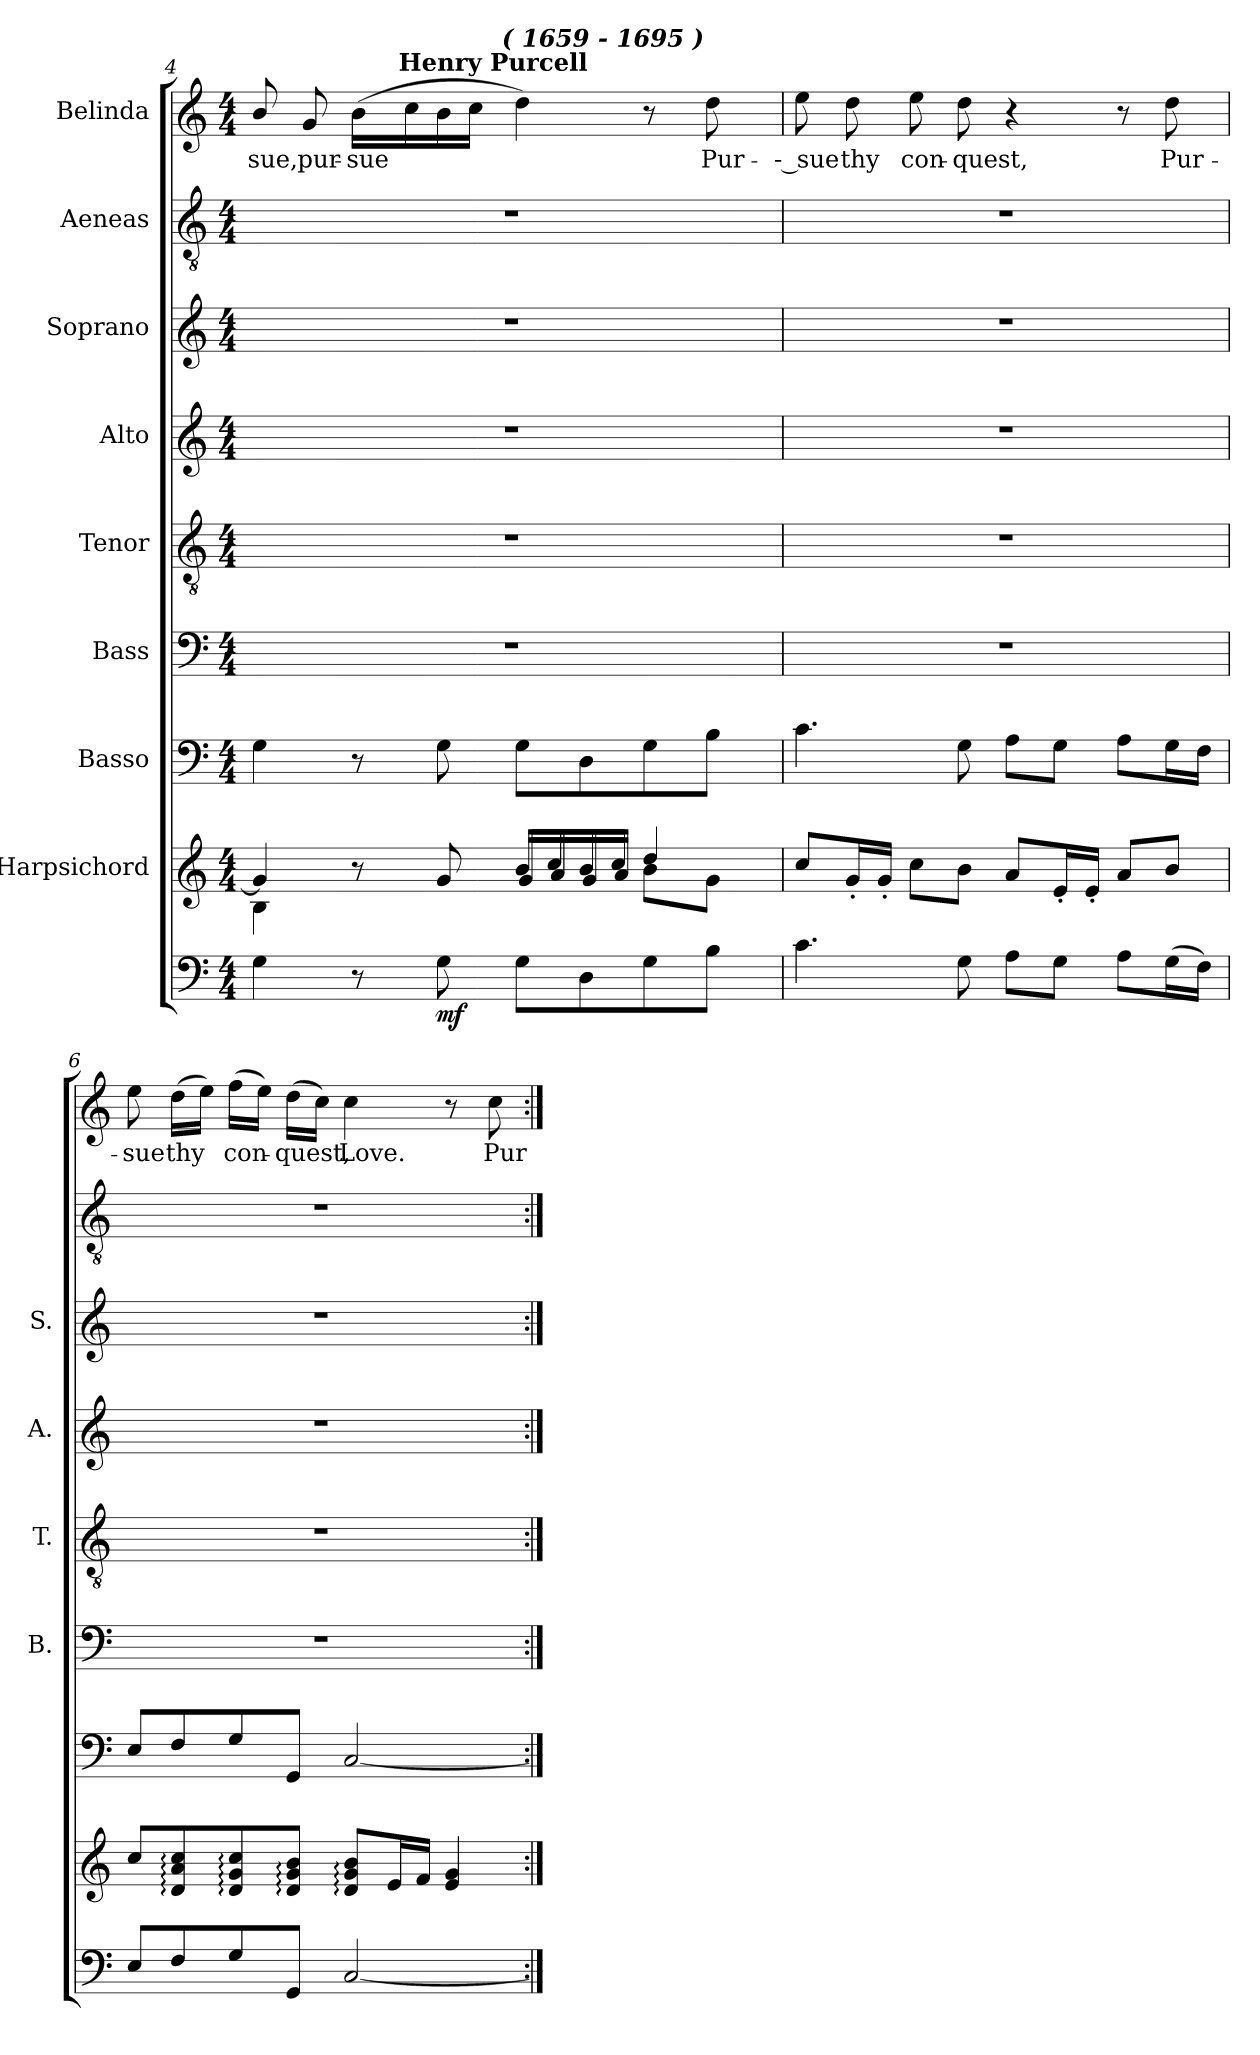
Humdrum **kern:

**kern	**dynam	**kern	**kern	**kern	**kern	**kern	**kern	**kern	**kern	**text
*part9	*part9	*part8	*part7	*part6	*part5	*part4	*part3	*part2	*part1	*part1
*staff9	*staff9	*staff8	*staff7	*staff6	*staff5	*staff4	*staff3	*staff2	*staff1	*staff1
*	*	*I"Harpsichord	*I"Basso	*I"Bass	*I"Tenor	*I"Alto	*I"Soprano	*I"Aeneas	*I"Belinda	*
*	*	*	*	*I'B.	*I'T.	*I'A.	*I'S.	*	*	*
*clefF4	*	*clefG2	*clefF4	*clefF4	*clefGv2	*clefG2	*clefG2	*clefGv2	*clefG2	*
*	*	*	*	*	*ITrd7c12	*	*	*ITrd-7c-12	*	*
*k[]	*	*k[]	*k[]	*k[]	*k[]	*k[]	*k[]	*k[]	*k[]	*
*C:	*	*C:	*C:	*C:	*C:	*C:	*C:	*C:	*C:	*
*M4/4	*	*M4/4	*M4/4	*M4/4	*M4/4	*M4/4	*M4/4	*M4/4	*M4/4	*
=4	=4	=4	=4	=4	=4	=4	=4	=4	=4	=4
*	*	*^	*	*	*	*	*	*	*	*
!	!	!	!	!	!	!	!	!	!	!	!LO:LY:b:color=#000000
*	*	*	*	*	*	*	*	*	*	*^	*
*	*	*	*	*	*	*	*	*	*	*	*^	*
4Gi\	.	4gi/]	4Bi\	4Gi\	1r	1r	1r	1r	1r	8bi/	4ryy	4ryy	-sue,
!	!	!	!	!	!	!	!	!	!	!	!	!	!LO:LY:b:color=#000000
.	.	.	.	.	.	.	.	.	.	8gi/	.	.	pur-
!	!	!	!	!	!	!	!	!	!	!	!	!	!LO:LY:b:color=#000000
8r	.	8r	8ryy	8r	.	.	.	.	.	(16bi\LL	32ryy	8ryy	-sue
.	.	.	.	.	.	.	.	.	.	.	64ryy	.	.
.	.	.	.	.	.	.	.	.	.	.	128ryy	.	.
.	.	.	.	.	.	.	.	.	.	.	512.ryy	.	.
!	!	!	!	!	!	!	!	!	!	!	!LO:TX:a:B:t=Henry Purcell	!	!
.	.	.	.	.	.	.	.	.	.	.	2ryy	.	.
.	.	.	.	.	.	.	.	.	.	16cci\	.	.	.
8Gi\	mf	8gi/	8ryy	8Gi\	.	.	.	.	.	16bi\	.	16ryy	.
.	.	.	.	.	.	.	.	.	.	16cci\JJ	.	32ryy	.
.	.	.	.	.	.	.	.	.	.	.	.	128...ryy	.
!	!	!	!	!	!	!	!	!	!	!	!	!LO:TX:a:Bi:t=( 1659 - 1695 )	!
.	.	.	.	.	.	.	.	.	.	.	.	2ryy	.
8Gi\L	.	16bi/LL	16gi/LL	8Gi\L	.	.	.	.	.	4ddi\)	.	.	.
.	.	16cci/	16ai/	.	.	.	.	.	.	.	.	.	.
8Di\	.	16bi/	16gi/	8Di\	.	.	.	.	.	.	.	.	.
.	.	16cci/JJ	16ai/JJ	.	.	.	.	.	.	.	.	.	.
8Gi\	.	4ddi/	8bi\L	8Gi\	.	.	.	.	.	8r	.	.	.
.	.	.	.	.	.	.	.	.	.	.	8ryy	.	.
!	!	!	!	!	!	!	!	!	!	!	!	!	!LO:LY:b:color=#000000
8Bi\J	.	.	8gi\J	8Bi\J	.	.	.	.	.	8ddi\	.	.	Pur-
.	.	.	.	.	.	.	.	.	.	.	16ryy	.	.
.	.	.	.	.	.	.	.	.	.	.	.	64ryy	.
.	.	.	.	.	.	.	.	.	.	.	256ryy	.	.
.	.	.	.	.	.	.	.	.	.	.	1024ryy	1024ryy	.
*	*	*v	*v	*	*	*	*	*	*	*v	*v	*v	*
!!LO:LB:g=z
=5	=5	=5	=5	=5	=5	=5	=5	=5	=5	=5
*	*	*^	*	*	*	*	*	*	*^	*
*	*	*	*	*	*	*	*	*	*	*	*^	*
!	!	!	!	!	!	!	!	!	!	!	!	!	!LO:LY:b:color=#000000
*	*	*v	*v	*	*	*	*	*	*	*v	*v	*v	*
4.ci\	.	8cci/L	4.ci\	1r	1r	1r	1r	1r	8eei\	-- sue
!	!	!	!	!	!	!	!	!	!	!LO:LY:b:color=#000000
.	.	16g'i/L	.	.	.	.	.	.	8ddi\	thy
.	.	16g'i/JJ	.	.	.	.	.	.	.	.
!	!	!	!	!	!	!	!	!	!	!LO:LY:b:color=#000000
.	.	8cci\L	.	.	.	.	.	.	8eei\	con-
!	!	!	!	!	!	!	!	!	!	!LO:LY:b:color=#000000
8Gi\	.	8bi\J	8Gi\	.	.	.	.	.	8ddi\	-quest,
8Ai\L	.	8ai/L	8Ai\L	.	.	.	.	.	4r	.
8Gi\J	.	16e'i/L	8Gi\J	.	.	.	.	.	.	.
.	.	16e'i/JJ	.	.	.	.	.	.	.	.
8Ai\L	.	8ai/L	8Ai\L	.	.	.	.	.	8r	.
!	!	!	!	!	!	!	!	!	!	!LO:LY:b:color=#000000
(16Gi\L	.	8bi/J	16Gi\L	.	.	.	.	.	8ddi\	Pur-
16Fi\JJ)	.	.	16Fi\JJ	.	.	.	.	.	.	.
=6	=6	=6	=6	=6	=6	=6	=6	=6	=6	=6
!	!	!	!	!	!	!	!	!	!	!LO:LY:b:color=#000000
8Ei/L	.	8cci/L	8Ei/L	1r	1r	1r	1r	1r	8eei\	-sue
!	!	!	!	!	!	!	!	!	!	!LO:LY:b:color=#000000
8Fi/	.	8di/: 8ai: 8cci:	8Fi/	.	.	.	.	.	(16ddi\LL	thy
.	.	.	.	.	.	.	.	.	16eei\JJ)	.
!	!	!	!	!	!	!	!	!	!	!LO:LY:b:color=#000000
8Gi/	.	8di/: 8gi: 8cci:	8Gi/	.	.	.	.	.	(16ffi\LL	con-
.	.	.	.	.	.	.	.	.	16eei\JJ)	.
!	!	!	!	!	!	!	!	!	!	!LO:LY:b:color=#000000
8GGi/J	.	8di/: 8gi: 8bi:J	8GGi/J	.	.	.	.	.	(16ddi\LL	-quest,
.	.	.	.	.	.	.	.	.	16cci\JJ)	.
!	!	!	!	!	!	!	!	!	!	!LO:LY:b:color=#000000
[2Ci/	.	8di/: 8gi: 8bi:L	[2Ci/	.	.	.	.	.	4cci\	Love.
.	.	16ei/L	.	.	.	.	.	.	.	.
.	.	16fi/JJ	.	.	.	.	.	.	.	.
.	.	4ei/ 4gi	.	.	.	.	.	.	8r	.
!	!	!	!	!	!	!	!	!	!	!LO:LY:b:color=#000000
.	.	.	.	.	.	.	.	.	8cci\	Pur-
=:|!	=:|!	=:|!	=:|!	=:|!	=:|!	=:|!	=:|!	=:|!	=:|!	=:|!
*-	*-	*-	*-	*-	*-	*-	*-	*-	*-	*-
